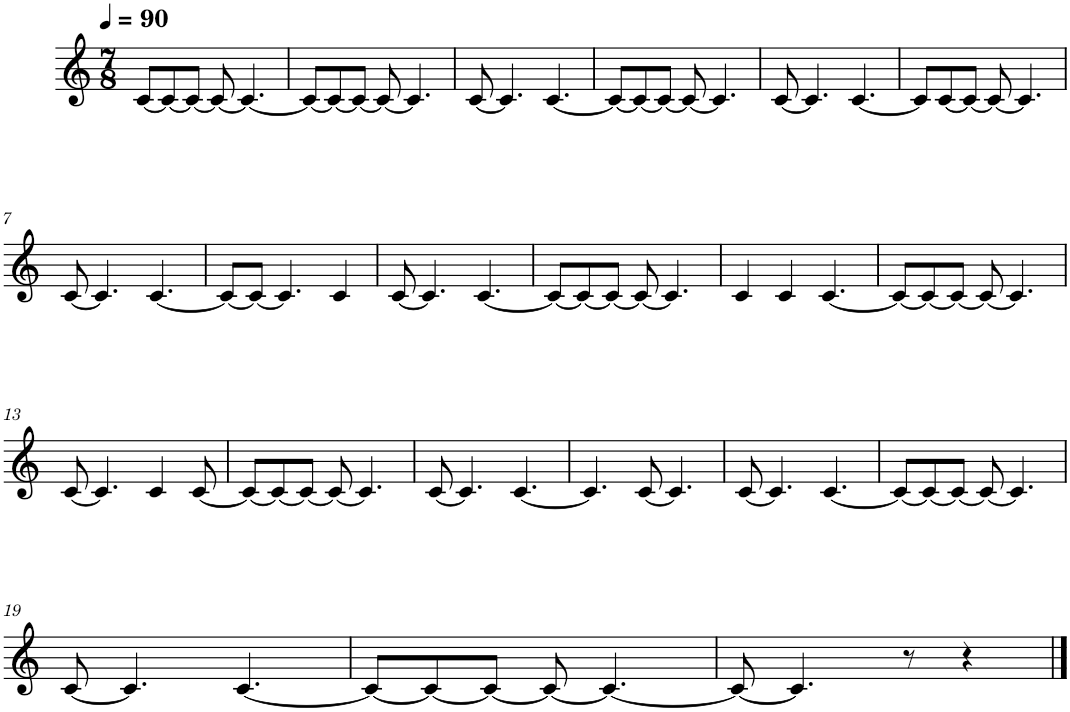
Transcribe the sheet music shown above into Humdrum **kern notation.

**kern
*part1
*staff1
*I"Piano
*I'Pno.
*clefG2
*k[]
*M7/8
*MM90
=1
[8c/L
8c/_
8c/J_
8c/_
4.c/_
=2
8c/L_
8c/_
8c/J_
8c/_
4.c/]
=3
[8c/
4.c/]
[4.c/
=4
8c/L_
8c/_
8c/J_
8c/_
4.c/]
=5
[8c/
4.c/]
[4.c/
=6
8c/L]
[8c/
8c/J_
8c/_
4.c/]
!!LO:LB:g=z
=7
[8c/
4.c/]
[4.c/
=8
8c/L_
8c/J_
4.c/]
4c/
=9
[8c/
4.c/]
[4.c/
=10
8c/L_
8c/_
8c/J_
8c/_
4.c/]
=11
4c/
4c/
[4.c/
=12
8c/L_
8c/_
8c/J_
8c/_
4.c/]
!!LO:LB:g=z
=13
[8c/
4.c/]
4c/
[8c/
=14
8c/L_
8c/_
8c/J_
8c/_
4.c/]
=15
[8c/
4.c/]
[4.c/
=16
4.c/]
[8c/
4.c/]
=17
[8c/
4.c/]
[4.c/
=18
8c/L_
8c/_
8c/J_
8c/_
4.c/]
!!LO:LB:g=z
=19
[8c/
4.c/]
[4.c/
=20
8c/L_
8c/_
8c/J_
8c/_
4.c/_
=21
8c/_
4.c/]
8r
4r
==
*-
